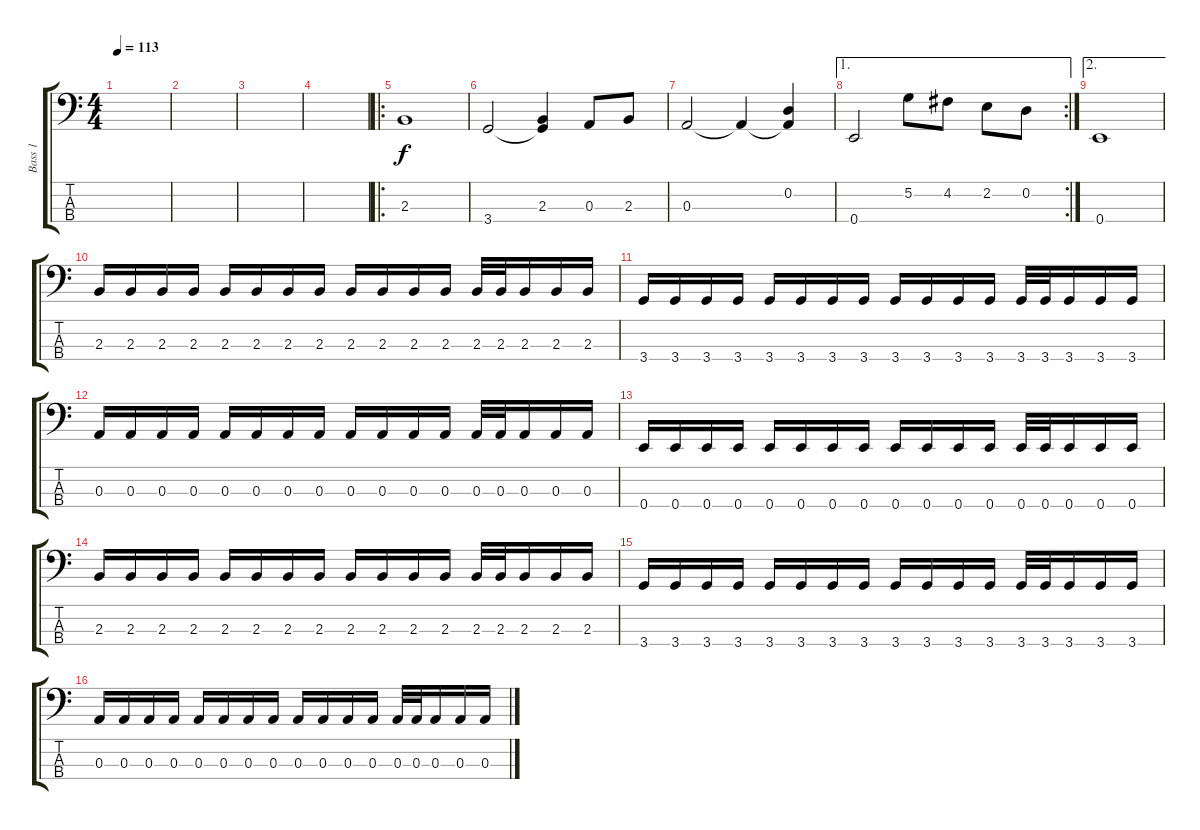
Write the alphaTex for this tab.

\track ("Bass 1" "Bass 1") {instrument electricbassfinger}
\staff {score tabs}
\tuning (G2 D2 A1 E1) {hide}
\ts (4 4)
\tempo 113
\clef f4
\ks c
|
|
|
|
\ro
2.3.1 |
3.4.2 (2.3 3.4{t}).4 0.3.8 2.3.8 |
0.3.2 0.3{t}.4 (0.2 0.3{t}).4 |
\ae 1
\rc 2
0.4.2 5.2.8 4.2.8 2.2.8 0.2.8 |
\ae 2
0.4.1 |
2.3.16 2.3.16 2.3.16 2.3.16 2.3.16 2.3.16 2.3.16 2.3.16 2.3.16 2.3.16 2.3.16 2.3.16 2.3.32 2.3.32 2.3.16 2.3.16 2.3.16 |
3.4.16 3.4.16 3.4.16 3.4.16 3.4.16 3.4.16 3.4.16 3.4.16 3.4.16 3.4.16 3.4.16 3.4.16 3.4.32 3.4.32 3.4.16 3.4.16 3.4.16 |
0.3.16 0.3.16 0.3.16 0.3.16 0.3.16 0.3.16 0.3.16 0.3.16 0.3.16 0.3.16 0.3.16 0.3.16 0.3.32 0.3.32 0.3.16 0.3.16 0.3.16 |
0.4.16 0.4.16 0.4.16 0.4.16 0.4.16 0.4.16 0.4.16 0.4.16 0.4.16 0.4.16 0.4.16 0.4.16 0.4.32 0.4.32 0.4.16 0.4.16 0.4.16 |
2.3.16 2.3.16 2.3.16 2.3.16 2.3.16 2.3.16 2.3.16 2.3.16 2.3.16 2.3.16 2.3.16 2.3.16 2.3.32 2.3.32 2.3.16 2.3.16 2.3.16 |
3.4.16 3.4.16 3.4.16 3.4.16 3.4.16 3.4.16 3.4.16 3.4.16 3.4.16 3.4.16 3.4.16 3.4.16 3.4.32 3.4.32 3.4.16 3.4.16 3.4.16 |
0.3.16 0.3.16 0.3.16 0.3.16 0.3.16 0.3.16 0.3.16 0.3.16 0.3.16 0.3.16 0.3.16 0.3.16 0.3.32 0.3.32 0.3.16 0.3.16 0.3.16
